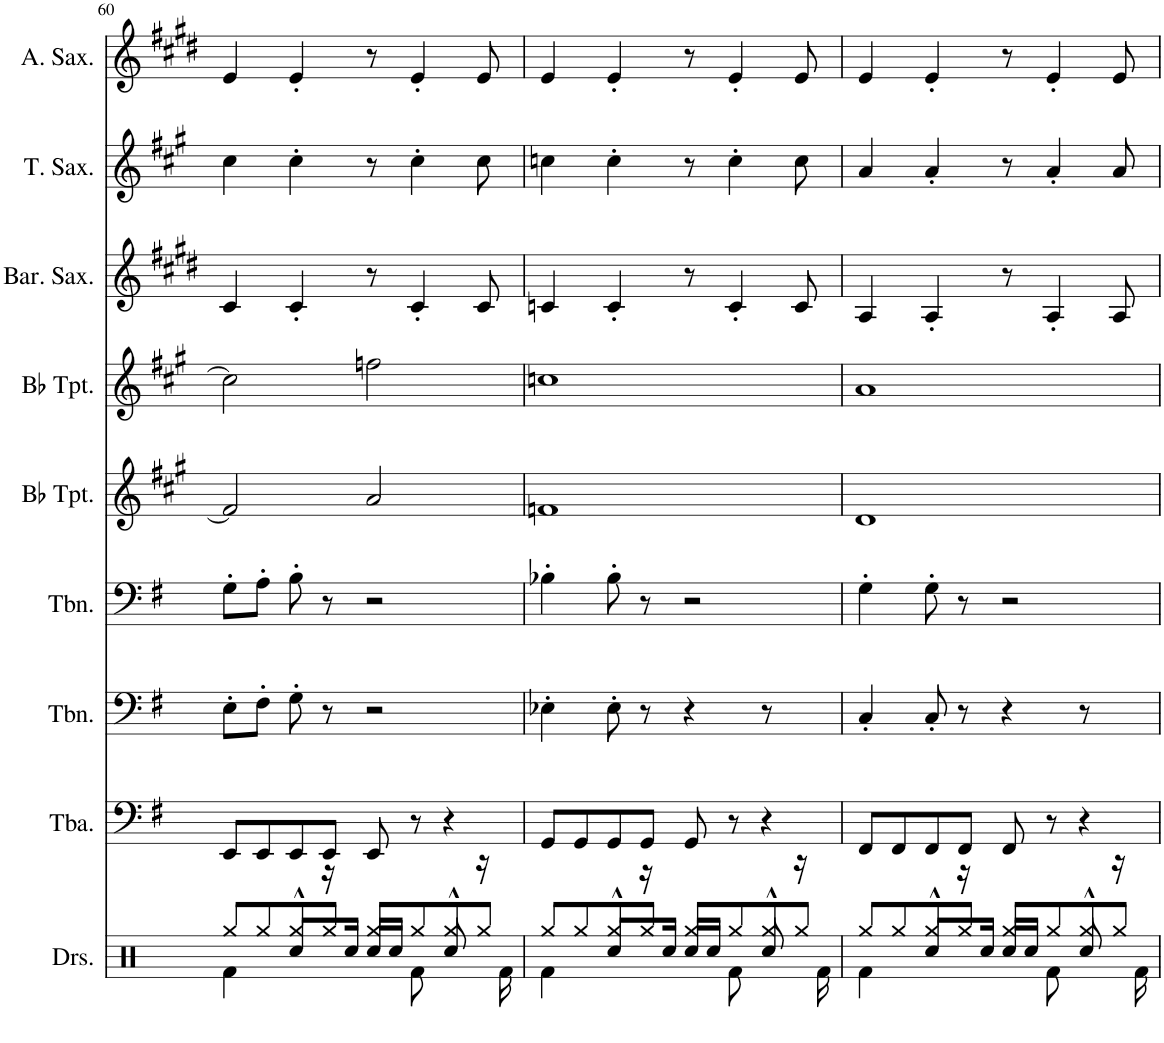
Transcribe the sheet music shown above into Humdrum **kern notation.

**kern	**kern	**kern	**kern	**kern	**kern	**kern	**kern	**kern
*part9	*part8	*part7	*part6	*part5	*part4	*part3	*part2	*part1
*staff9	*staff8	*staff7	*staff6	*staff5	*staff4	*staff3	*staff2	*staff1
*I"Drumset	*I"Tuba	*I"Trombone	*I"Trombone	*I"Bb Trumpet	*I"Bb Trumpet	*I"Baritone Saxophone	*I"Tenor Saxophone	*I"Alto Saxophone
*I'Drs.	*I'Tba.	*I'Tbn.	*I'Tbn.	*I'Bb Tpt.	*I'Bb Tpt.	*I'Bar. Sax.	*I'T. Sax.	*I'A. Sax.
!!LO:PB:g=z
*clefX	*clefF4	*clefF4	*clefF4	*clefG2	*clefG2	*clefG2	*clefG2	*clefG2
*	*	*	*	*Trd1c2	*Trd1c2	*Trd12c21	*Trd8c14	*Trd5c9
*k[]	*k[f#]	*k[f#]	*k[f#]	*k[f#c#g#]	*k[f#c#g#]	*k[f#c#g#d#]	*k[f#c#g#]	*k[f#c#g#d#]
*M4/4	*M4/4	*M4/4	*M4/4	*M4/4	*M4/4	*M4/4	*M4/4	*M4/4
=60	=60	=60	=60	=60	=60	=60	=60	=60
*^	*	*	*	*	*	*	*	*
*	*^	*	*	*	*	*	*	*	*
4Rf\	4ryy	8Rgg/L	8EE/L	8E'\L	8G'\L	2f#/]	2cc#\]	4c#/	4cc#\	4e/
.	.	8Rgg/	8EE/	8F#'\J	8A'\J	.	.	.	.	.
4.ryy	8Rcc^^/L	8Rgg/	8EE/	8G'\	8B'\	.	.	4c#'/	4cc#'\	4e'/
.	16r	8Rgg/J	8EE/J	8r	8r	.	.	.	.	.
.	16Rcc/JJ	.	.	.	.	.	.	.	.	.
!	!LO:N:head=solid	!	!	!	!	!	!	!	!	!
.	16Rcc/LL	8Rgg/L	8EE/	2r	2r	2a/	2ffn\	8r	8r	8r
.	16Rcc/JJ	.	.	.	.	.	.	.	.	.
8Rf\	8ryy	8Rgg/	8r	.	.	.	.	4c#'/	4cc#'\	4e'/
8ryy	8Rcc^^/	8Rgg/	4r	.	.	.	.	.	.	.
16r	8ryy	8Rgg/J	.	.	.	.	.	8c#/	8cc#\	8e/
16Rf\	.	.	.	.	.	.	.	.	.	.
=61	=61	=61	=61	=61	=61	=61	=61	=61	=61	=61
4Rf\	4ryy	8Rgg/L	8GG/L	4E-X'\	4B-X'\	1fn	1ccn	4cn/	4ccn\	4e/
.	.	8Rgg/	8GG/	.	.	.	.	.	.	.
4.ryy	8Rcc^^/L	8Rgg/	8GG/	8E-'\	8B-'\	.	.	4c'/	4cc'\	4e'/
.	16r	8Rgg/J	8GG/J	8r	8r	.	.	.	.	.
.	16Rcc/JJ	.	.	.	.	.	.	.	.	.
!	!LO:N:head=solid	!	!	!	!	!	!	!	!	!
.	16Rcc/LL	8Rgg/L	8GG/	4r	2r	.	.	8r	8r	8r
.	16Rcc/JJ	.	.	.	.	.	.	.	.	.
8Rf\	8ryy	8Rgg/	8r	.	.	.	.	4c'/	4cc'\	4e'/
8ryy	8Rcc^^/	8Rgg/	4r	8r	.	.	.	.	.	.
16r	8ryy	8Rgg/J	.	8ryy	.	.	.	8c/	8cc\	8e/
16Rf\	.	.	.	.	.	.	.	.	.	.
=62	=62	=62	=62	=62	=62	=62	=62	=62	=62	=62
4Rf\	4ryy	8Rgg/L	8FF#/L	4C'/	4G'\	1d	1a	4A/	4a/	4e/
.	.	8Rgg/	8FF#/	.	.	.	.	.	.	.
4.ryy	8Rcc^^/L	8Rgg/	8FF#/	8C'/	8G'\	.	.	4A'/	4a'/	4e'/
.	16r	8Rgg/J	8FF#/J	8r	8r	.	.	.	.	.
.	16Rcc/JJ	.	.	.	.	.	.	.	.	.
!	!LO:N:head=solid	!	!	!	!	!	!	!	!	!
.	16Rcc/LL	8Rgg/L	8FF#/	4r	2r	.	.	8r	8r	8r
.	16Rcc/JJ	.	.	.	.	.	.	.	.	.
8Rf\	8ryy	8Rgg/	8r	.	.	.	.	4A'/	4a'/	4e'/
8ryy	8Rcc^^/	8Rgg/	4r	8r	.	.	.	.	.	.
16r	8ryy	8Rgg/J	.	8ryy	.	.	.	8A/	8a/	8e/
16Rf\	.	.	.	.	.	.	.	.	.	.
*v	*v	*v	*	*	*	*	*	*	*	*
=	=	=	=	=	=	=	=	=
*-	*-	*-	*-	*-	*-	*-	*-	*-
